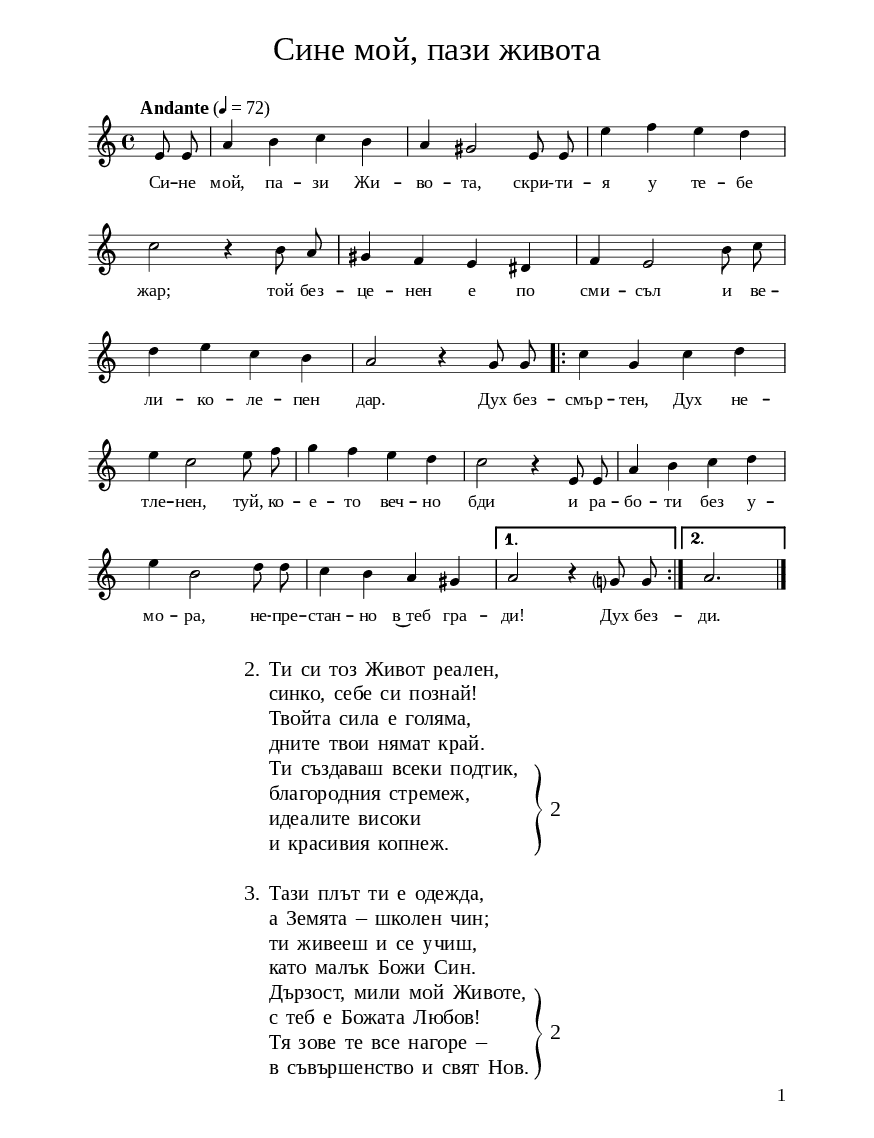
\version "2.24.2"

% include paper part and global functions
\include "include/globals.ily"

"rightBraces045" = \markup {
  \column {
    % repeat braces
    \translate #'(0 . -13.9 )
    \right-brace #44

    \translate #'(0 . -17.1 )
    \right-brace #44
  }
  \column {
    % repeat numbers
    \translate #'(0 . -14.4 )
    2

    \translate #'(0 . -21.5 )
    2
  }
}

\bookpart {
  \label #'ref045
  \tocItem \markup "Сине мой, пази живота"
  \include "include/bookpart-paper.ily"
  \score {
    \include "include/score-layout.ily"

    \new Voice \absolute  {
      \clef treble
      \key a \minor
      \time 4/4
      \tempoFunc "Andante" 4 "72"
      \autoBeamOff
      \partial 4


      e'8 e'8 | a'4 b' c''4 b' | a'4 gis'2 e'8 e' | e''4 f'' e''4 d'' | \break

      c''2 r4 b'8 a'  |  gis'4 f'  e'4 dis' |  f'4 e'2  b'8 c'' \break |

      d''4 e'' c''4 b' | a'2 r4 g'8 g' \repeat volta 2 {
        |  c''4 g' c''4 d'' | e''4 c''2 e''8 f'' | g''4 f'' e''4 d'' | c''2 r4 e'8 e' | a'4 b'  c''4 d'' \break |

        e''4 b'2 d''8 d'' c''4 b' a'4 gis' |
      } \alternative { { a'2 r4 g'?8 g'  } { a'2. } } \bar "|."
    }

    \addlyrics {
      Си -- не мой, па -- зи Жи -- во -- та, "скри-" -- ти -- я у
      те -- бе жар; той без -- це -- нен е по сми -- съл и ве --
      ли -- ко -- ле -- пен дар. Дух без -- смър -- тен, Дух не -- тле -- нен,
      туй, ко -- е -- то веч -- но бди и ра -- бо -- ти без у --
      мо -- ра, не -- пре -- стан -- но в~теб гра -- ди! Дух без -- ди.
    }

    \header {
      title = \titleFunc "Сине мой, пази живота" "Sine moj, pazi života"
    }

    \midi{}

  } % score

  \markup \fontsize #bgCoupletFontSize {
    \hspace #15
    \override #`(baseline-skip . ,bgCoupletBaselineSkip)
    \column {
      \vspace #0.3

      \line { 2. Ти си тоз Живот реален, }

      \line {   "   " синко, себе си познай! }

      \line {   "   " Твойта сила е голяма, }

      \line {   "   " дните твои нямат край. }

      \line {   "   " Ти създаваш всеки подтик, }

      \line {   "   " благородния стремеж,}

      \line {   "   " идеалите високи}

      \line {   "   " и красивия копнеж.}
      \line {   "   "}

      \line {   3. Тази плът ти е одежда,}

      \line {   "   " а Земята – школен чин;}

      \line {   "   " ти живееш и се учиш,}

      \line {   "   " като малък Божи Син.}

      \line {   "   " Дързост, мили мой Животе,}

      \line {   "   " с теб е Божата Любов!}

      \line {   "   " Тя зове те все нагоре –}

      \line {   "   " в съвършенство и свят Нов.}
    }\"rightBraces045"

  } % markup


} % bookpart
